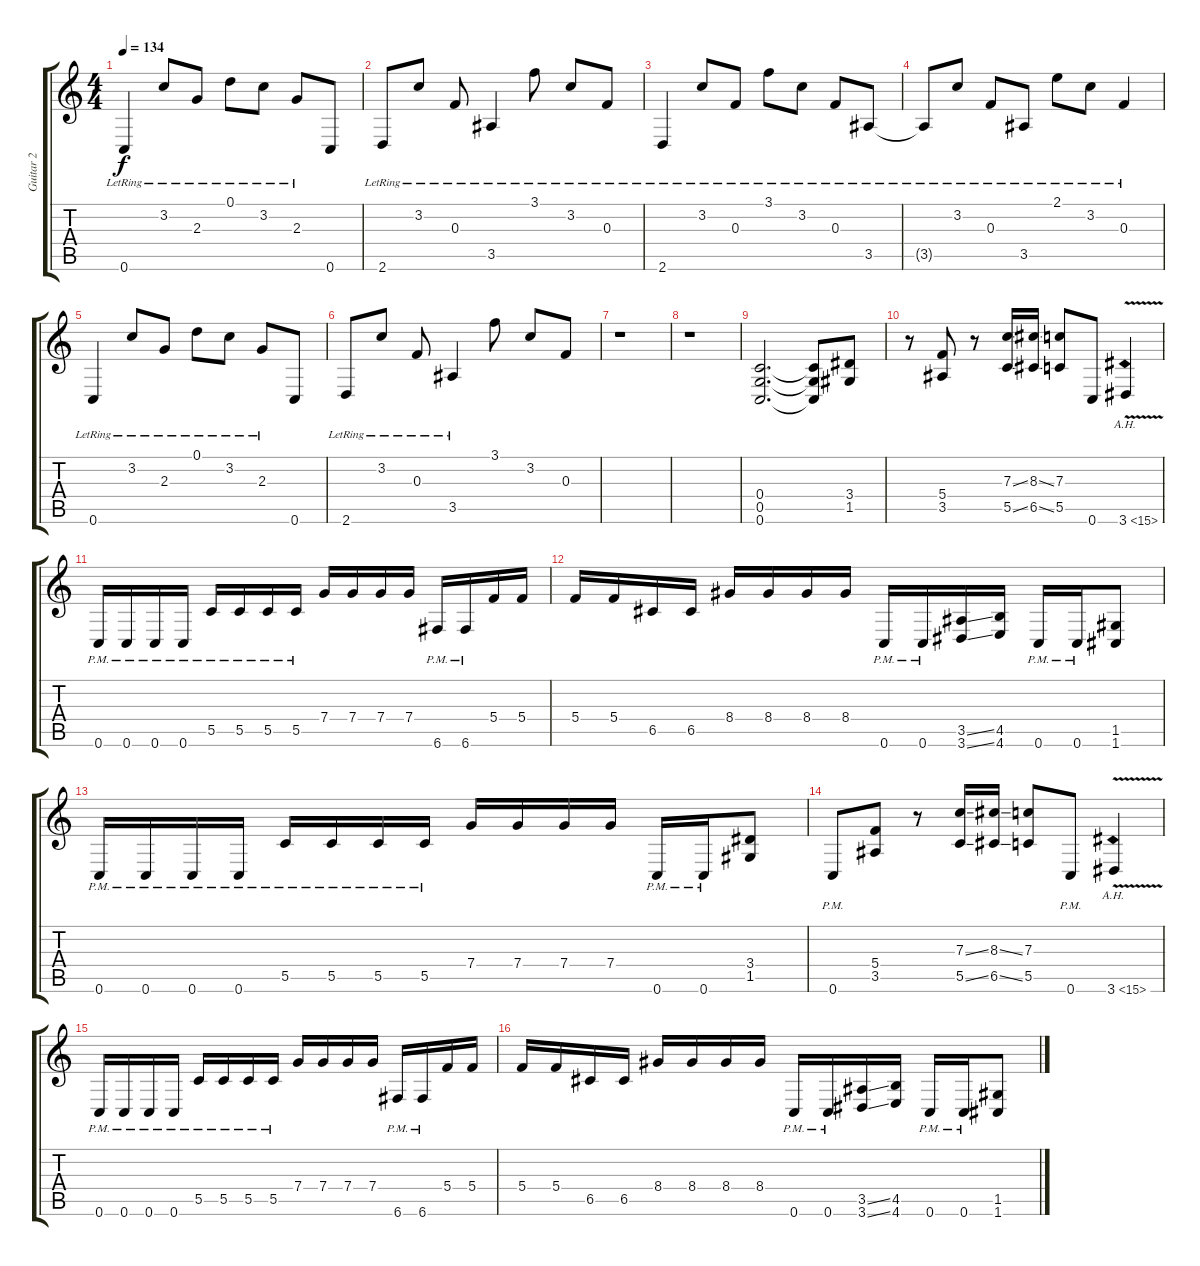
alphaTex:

\track ("Guitar 2" "Guitar 2") {instrument distortionguitar}
\staff {score tabs}
\tuning (D4 A3 F3 C3 G2 C2) {hide}
\ts (4 4)
\tempo 134
\clef g2
\ks c
0.6{lr}.4{dy f} 3.2{lr}.8 2.3{lr}.8 0.1{lr}.8 3.2{lr}.8 2.3{lr}.8 0.6.8 |
2.6{lr}.8 3.2{lr}.8 0.3{lr}.8 3.5{lr}.4 3.1{lr}.8 3.2{lr}.8 0.3{lr}.8 |
2.6{lr}.4 3.2{lr}.8 0.3{lr}.8 3.1{lr}.8 3.2{lr}.8 0.3{lr}.8 3.5{lr}.8 |
3.5{lr t}.8 3.2{lr}.8 0.3{lr}.8 3.5{lr}.8 2.1{lr}.8 3.2{lr}.8 0.3{lr}.4 |
0.6{lr}.4 3.2{lr}.8 2.3{lr}.8 0.1{lr}.8 3.2{lr}.8 2.3{lr}.8 0.6.8 |
2.6{lr}.8 3.2{lr}.8 0.3{lr}.8 3.5{lr}.4 3.1.8 3.2.8 0.3.8 |
r.1 |
r.1 |
(0.4 0.5 0.6).2{d} (0.4{t} 0.5{t} 0.6{t}).8 (3.4 1.5).8 |
r.8 (5.4 3.5).8 r.8 (7.3{ss} 5.5{ss}).16 (8.3{ss} 6.5{ss}).16 (7.3 5.5).8 0.6.8 3.6{ah 12 v}.4 |
0.6{pm}.16 0.6{pm}.16 0.6{pm}.16 0.6{pm}.16 5.5{pm}.16 5.5{pm}.16 5.5{pm}.16 5.5{pm}.16 7.4.16 7.4.16 7.4.16 7.4.16 6.6{pm}.16 6.6{pm}.16 5.4.16 5.4.16 |
5.4.16 5.4.16 6.5.16 6.5.16 8.4.16 8.4.16 8.4.16 8.4.16 0.6{pm}.16 0.6{pm}.16 (3.5{ss} 3.6{ss}).16 (4.5 4.6).16 0.6{pm}.16 0.6{pm}.16 (1.5 1.6).8 |
0.6{pm}.16 0.6{pm}.16 0.6{pm}.16 0.6{pm}.16 5.5{pm}.16 5.5{pm}.16 5.5{pm}.16 5.5{pm}.16 7.4.16 7.4.16 7.4.16 7.4.16 0.6{pm}.16 0.6{pm}.16 (3.4 1.5).8 |
0.6{pm}.8 (5.4 3.5).8 r.8 (7.3{ss} 5.5{ss}).16 (8.3{ss} 6.5{ss}).16 (7.3 5.5).8 0.6{pm}.8 3.6{ah 12 v}.4 |
0.6{pm}.16 0.6{pm}.16 0.6{pm}.16 0.6{pm}.16 5.5{pm}.16 5.5{pm}.16 5.5{pm}.16 5.5{pm}.16 7.4.16 7.4.16 7.4.16 7.4.16 6.6{pm}.16 6.6{pm}.16 5.4.16 5.4.16 |
5.4.16 5.4.16 6.5.16 6.5.16 8.4.16 8.4.16 8.4.16 8.4.16 0.6{pm}.16 0.6{pm}.16 (3.5{ss} 3.6{ss}).16 (4.5 4.6).16 0.6{pm}.16 0.6{pm}.16 (1.5 1.6).8
